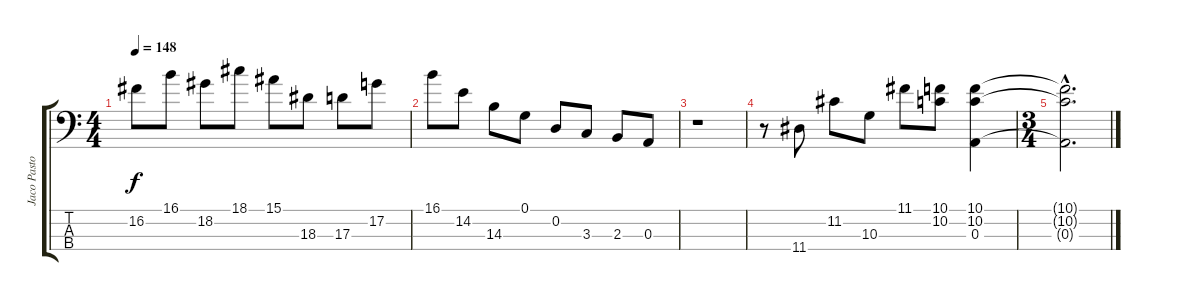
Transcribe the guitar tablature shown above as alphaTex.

\track ("Jaco Pastorius" "Jaco Pasto") {instrument fretlessbass}
\staff {score tabs}
\tuning (G2 D2 A1 E1) {hide}
\ts (4 4)
\tempo 148
\clef f4
\ks c
16.2.8{dy f} 16.1.8 18.2.8 18.1.8 15.1.8 18.3.8 17.3.8 17.2.8 |
16.1.8 14.2.8 14.3.8 0.1.8 0.2.8 3.3.8 2.3.8 0.3.8 |
r.1 |
r.8 11.4.8 11.2.8 10.3.8 11.1.8 (10.1 10.2).8 (10.1 10.2 0.3).4 |
\ts (3 4)
(10.1{hac t} 10.2{hac t} 0.3{hac t}).2{d}
